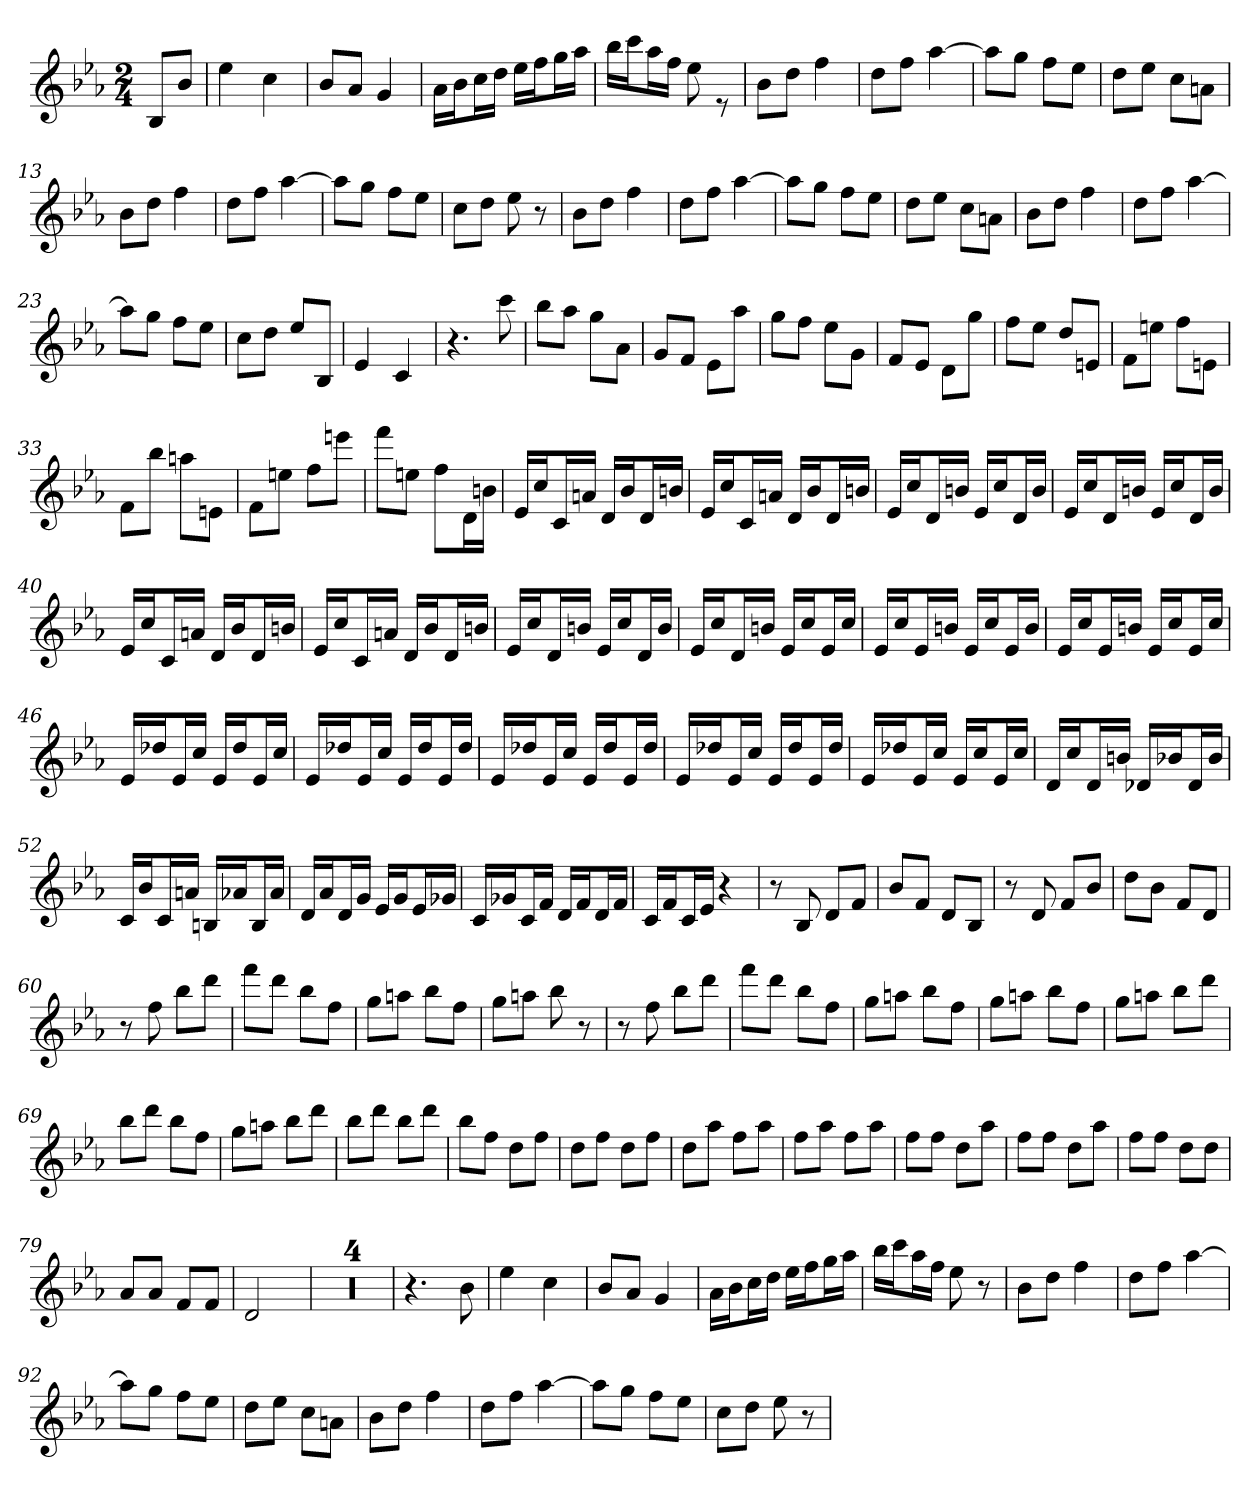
**kern
*part1
*staff1
*clefG2
*k[b-e-a-]
*E-:
*M2/4
*MM144
=
8B-/L
8b-/J
=5
4ee-
4cc
=6
8b-/L
8a-/J
4g
=7
16a-\LL
16b-\J
16cc\L
16dd\JJ
16ee-\LL
16ff\J
16gg\L
16aa-\JJ
=8
16bb-\LL
16ccc\J
16aa-\L
16ff\JJ
8ee-
8re
=9
8b-\L
8dd\J
4ff
=10
8dd\L
8ff\J
[4aa-
=11
8aa-\L]
8gg\J
8ff\L
8ee-\J
=12
8dd\L
8ee-\J
8cc\L
8an\J
=13
8b-\L
8dd\J
4ff
=14
8dd\L
8ff\J
[4aa-
=15
8aa-\L]
8gg\J
8ff\L
8ee-\J
=16
8cc\L
8dd\J
8ee-
8r
=17
8b-\L
8dd\J
4ff
=18
8dd\L
8ff\J
[4aa-
=19
8aa-\L]
8gg\J
8ff\L
8ee-\J
=20
8dd\L
8ee-\J
8cc\L
8an\J
=21
8b-\L
8dd\J
4ff
=22
8dd\L
8ff\J
[4aa-
=23
8aa-\L]
8gg\J
8ff\L
8ee-\J
=24
8cc\L
8dd\J
8ee-/L
8B-/J
=25
4e-
4c
=26
4.r
8ccc
=27
8bb-\L
8aa-\J
8gg\L
8a-\J
=28
8g/L
8f/J
8e-\L
8aa-\J
=29
8gg\L
8ff\J
8ee-\L
8g\J
=30
8f/L
8e-/J
8d\L
8gg\J
=31
8ff\L
8ee-\J
8dd/L
8en/J
=32
8f\L
8een\J
8ff\L
8en\J
=33
8f\L
8bb-\J
8aan\L
8en\J
=34
8f\L
8een\J
8ff\L
8eeen\J
=35
8fff\L
8een\J
8ff\L
16d\L
16bn\JJ
=36
16e-/LL
16cc/J
16c/L
16an/JJ
16d/LL
16b-/J
16d/L
16bn/JJ
=37
16e-/LL
16cc/J
16c/L
16an/JJ
16d/LL
16b-/J
16d/L
16bn/JJ
=38
16e-/LL
16cc/J
16d/L
16bn/JJ
16e-/LL
16cc/J
16d/L
16b/JJ
=39
16e-/LL
16cc/J
16d/L
16bn/JJ
16e-/LL
16cc/J
16d/L
16b/JJ
=40
16e-/LL
16cc/J
16c/L
16an/JJ
16d/LL
16b-/J
16d/L
16bn/JJ
=41
16e-/LL
16cc/J
16c/L
16an/JJ
16d/LL
16b-/J
16d/L
16bn/JJ
=42
16e-/LL
16cc/J
16d/L
16bn/JJ
16e-/LL
16cc/J
16d/L
16b/JJ
=43
16e-/LL
16cc/J
16d/L
16bn/JJ
16e-/LL
16cc/J
16e-/L
16cc/JJ
=44
16e-/LL
16cc/J
16e-/L
16bn/JJ
16e-/LL
16cc/J
16e-/L
16b/JJ
=45
16e-/LL
16cc/J
16e-/L
16bn/JJ
16e-/LL
16cc/J
16e-/L
16cc/JJ
=46
16e-/LL
16dd-X/J
16e-/L
16cc/JJ
16e-/LL
16dd-/J
16e-/L
16cc/JJ
=47
16e-/LL
16dd-X/J
16e-/L
16cc/JJ
16e-/LL
16dd-/J
16e-/L
16dd-/JJ
=48
16e-/LL
16dd-X/J
16e-/L
16cc/JJ
16e-/LL
16dd-/J
16e-/L
16dd-/JJ
=49
16e-/LL
16dd-X/J
16e-/L
16cc/JJ
16e-/LL
16dd-/J
16e-/L
16dd-/JJ
=50
16e-/LL
16dd-X/J
16e-/L
16cc/JJ
16e-/LL
16cc/J
16e-/L
16cc/JJ
=51
16d/LL
16cc/J
16d/L
16bn/JJ
16d-X/LL
16b-X/J
16d-/L
16b-/JJ
=52
16c/LL
16b-/J
16c/L
16an/JJ
16Bn/LL
16a-X/J
16B/L
16a-/JJ
=53
16d/LL
16a-/J
16d/L
16g/JJ
16e-/LL
16g/J
16e-/L
16g-X/JJ
=54
16c/LL
16g-X/J
16c/L
16f/JJ
16d/LL
16f/J
16d/L
16f/JJ
=55
16c/LL
16f/J
16c/L
16e-/JJ
4r
=56
8r
8B-
8d/L
8f/J
=57
8b-/L
8f/J
8d/L
8B-/J
=58
8r
8d
8f/L
8b-/J
=59
8dd\L
8b-\J
8f/L
8d/J
=60
8r
8ff
8bb-\L
8ddd\J
=61
8fff\L
8ddd\J
8bb-\L
8ff\J
=62
8gg\L
8aan\J
8bb-\L
8ff\J
=63
8gg\L
8aan\J
8bb-
8r
=64
8r
8ff
8bb-\L
8ddd\J
=65
8fff\L
8ddd\J
8bb-\L
8ff\J
=66
8gg\L
8aan\J
8bb-\L
8ff\J
=67
8gg\L
8aan\J
8bb-\L
8ff\J
=68
8gg\L
8aan\J
8bb-\L
8ddd\J
=69
8bb-\L
8ddd\J
8bb-\L
8ff\J
=70
8gg\L
8aan\J
8bb-\L
8ddd\J
=71
8bb-\L
8ddd\J
8bb-\L
8ddd\J
=72
8bb-\L
8ff\J
8dd\L
8ff\J
=73
8dd\L
8ff\J
8dd\L
8ff\J
=74
8dd\L
8aa-\J
8ff\L
8aa-\J
=75
8ff\L
8aa-\J
8ff\L
8aa-\J
=76
8ff\L
8ff\J
8dd\L
8aa-\J
=77
8ff\L
8ff\J
8dd\L
8aa-\J
=78
8ff\L
8ff\J
8dd\L
8dd\J
=79
8a-/L
8a-/J
8f/L
8f/J
=80
2d
=81
2r
=82
2r
=83
2r
=84
2r
=85
4.r
8b-
=86
4ee-
4cc
=87
8b-/L
8a-/J
4g
=88
16a-\LL
16b-\J
16cc\L
16dd\JJ
16ee-\LL
16ff\J
16gg\L
16aa-\JJ
=89
16bb-\LL
16ccc\J
16aa-\L
16ff\JJ
8ee-
8r
=90
8b-\L
8dd\J
4ff
=91
8dd\L
8ff\J
[4aa-
=92
8aa-\L]
8gg\J
8ff\L
8ee-\J
=93
8dd\L
8ee-\J
8cc\L
8an\J
=94
8b-\L
8dd\J
4ff
=95
8dd\L
8ff\J
[4aa-
=96
8aa-\L]
8gg\J
8ff\L
8ee-\J
=97
8cc\L
8dd\J
8ee-
8r
=
*-
